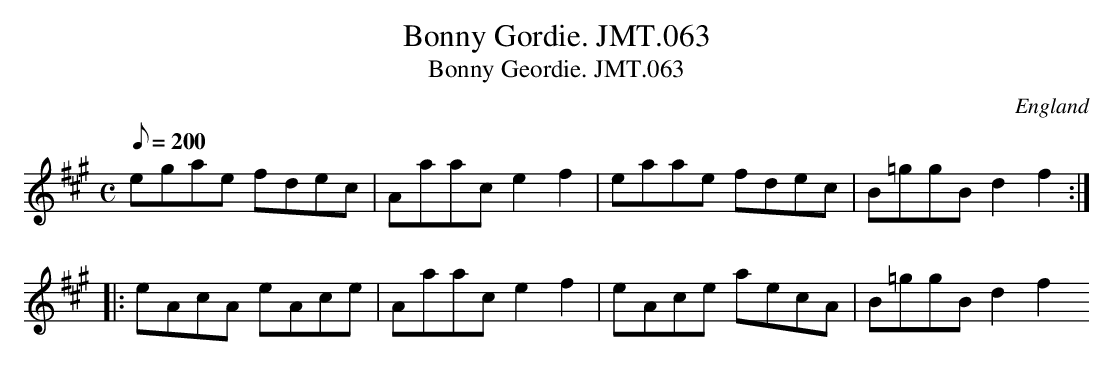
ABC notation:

X:1
T:Bonny Gordie. JMT.063
T:Bonny Geordie. JMT.063
M:C
L:1/8
Q:200
O:England
K:A
e-gae f-dec|A-aac e2f2|eaae fdec|B=ggBd2f2:|!
|:e-AcA e-Ace|A-aace2f2|e-Ace a-ecA|B=ggB d2f2
